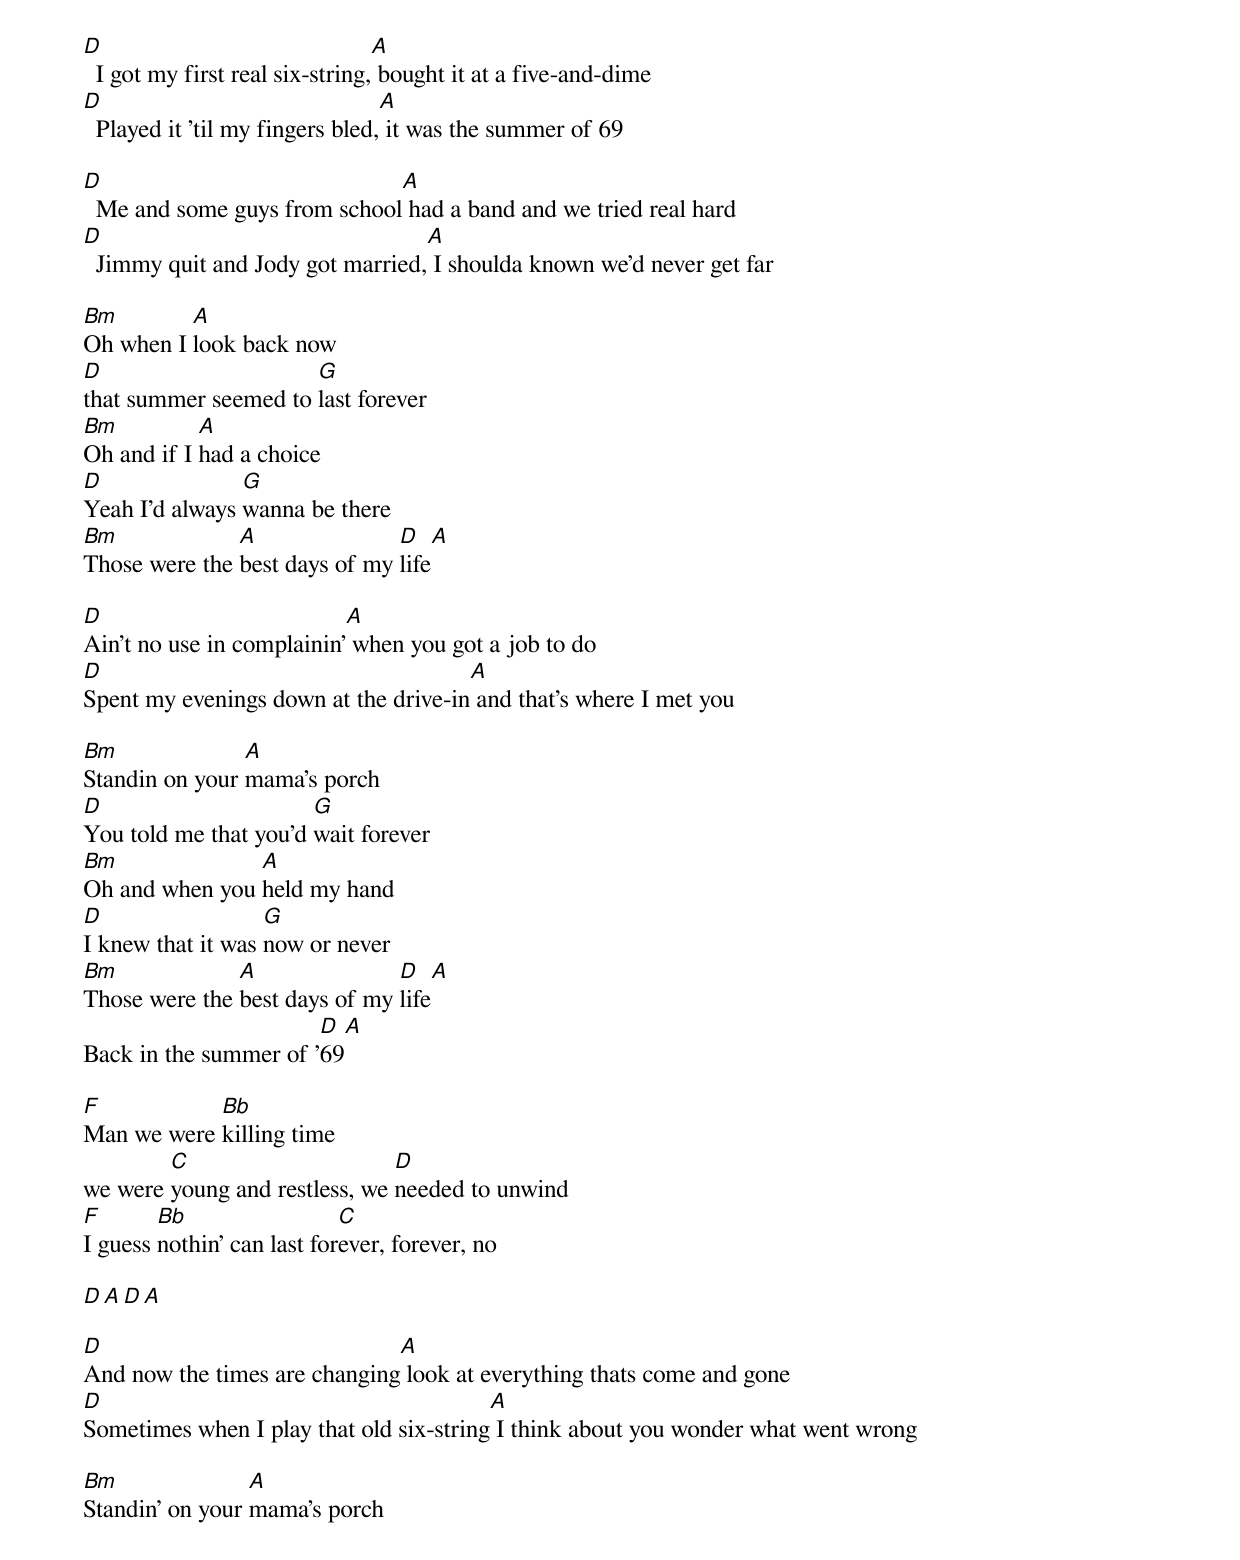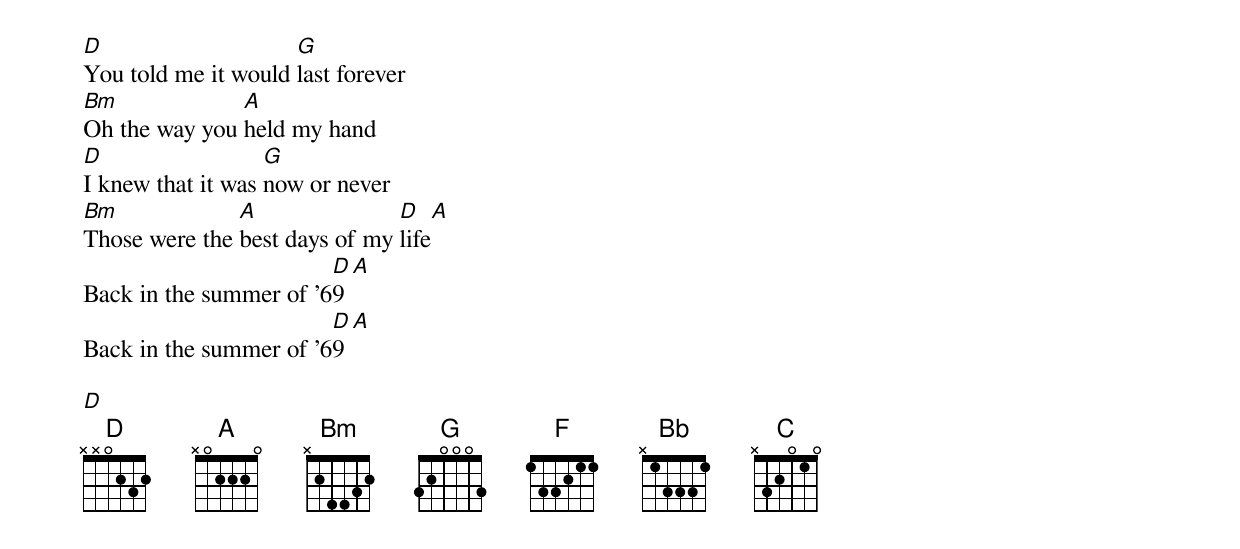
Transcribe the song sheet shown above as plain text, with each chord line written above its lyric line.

D                                A
  I got my first real six-string, bought it at a five-and-dime
D                                A
  Played it 'til my fingers bled, it was the summer of 69

D                             A
  Me and some guys from school had a band and we tried real hard
D                                 A
  Jimmy quit and Jody got married, I shoulda known we'd never get far

Bm        A
Oh when I look back now
D                     G
that summer seemed to last forever
Bm          A
Oh and if I had a choice
D               G
Yeah I'd always wanna be there
Bm             A               D    A
Those were the best days of my life

D                          A
Ain't no use in complainin' when you got a job to do
D                                     A
Spent my evenings down at the drive-in and that's where I met you

Bm              A
Standin on your mama's porch
D                      G
You told me that you'd wait forever
Bm              A
Oh and when you held my hand
D                  G
I knew that it was now or never
Bm             A               D    A
Those were the best days of my life
                       D   A
Back in the summer of '69

F           Bb
Man we were killing time
        C                      D
we were young and restless, we needed to unwind
F       Bb                  C
I guess nothin' can last forever, forever, no

D  A  D  A

D                             A
And now the times are changing look at everything thats come and gone
D                                        A
Sometimes when I play that old six-string I think about you wonder what went wrong

Bm               A
Standin' on your mama's porch
D                    G
You told me it would last forever
Bm             A
Oh the way you held my hand
D                  G
I knew that it was now or never
Bm             A               D    A
Those were the best days of my life
                        D  A
Back in the summer of '69
                        D  A
Back in the summer of '69

D
